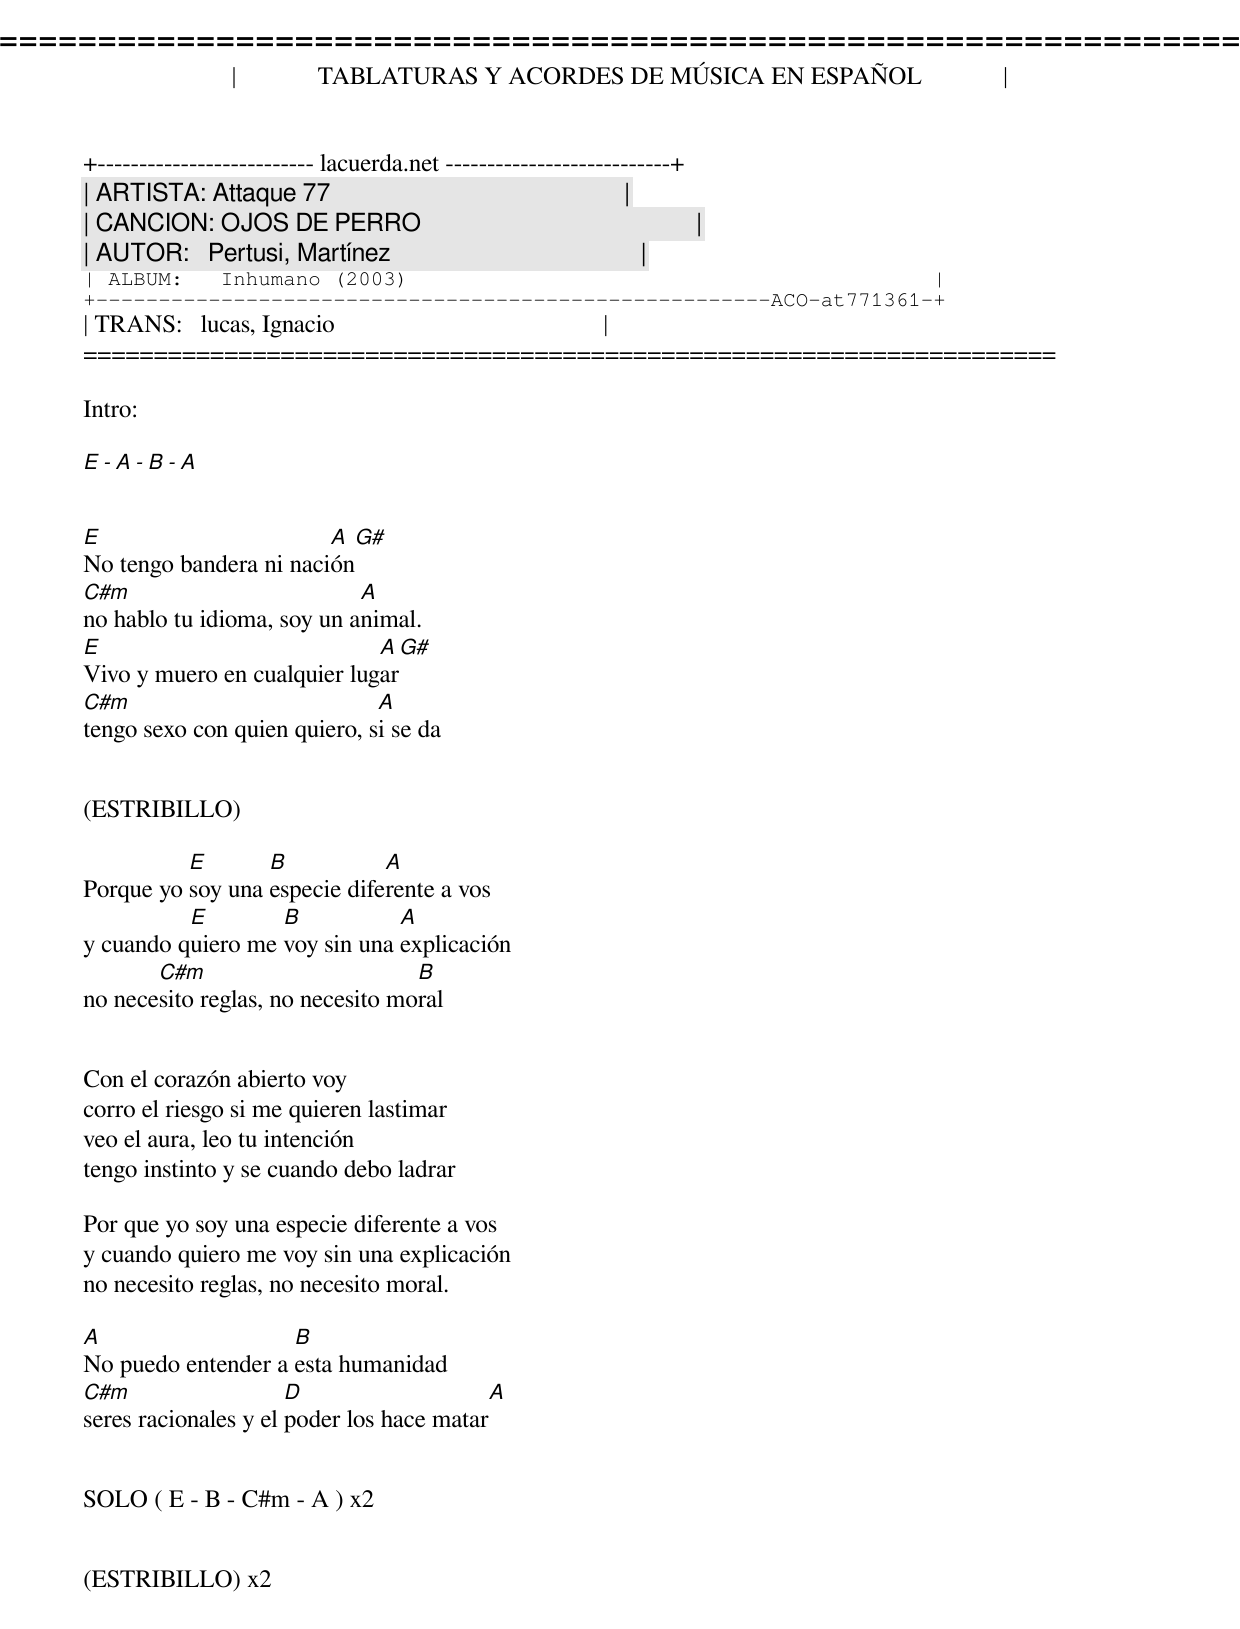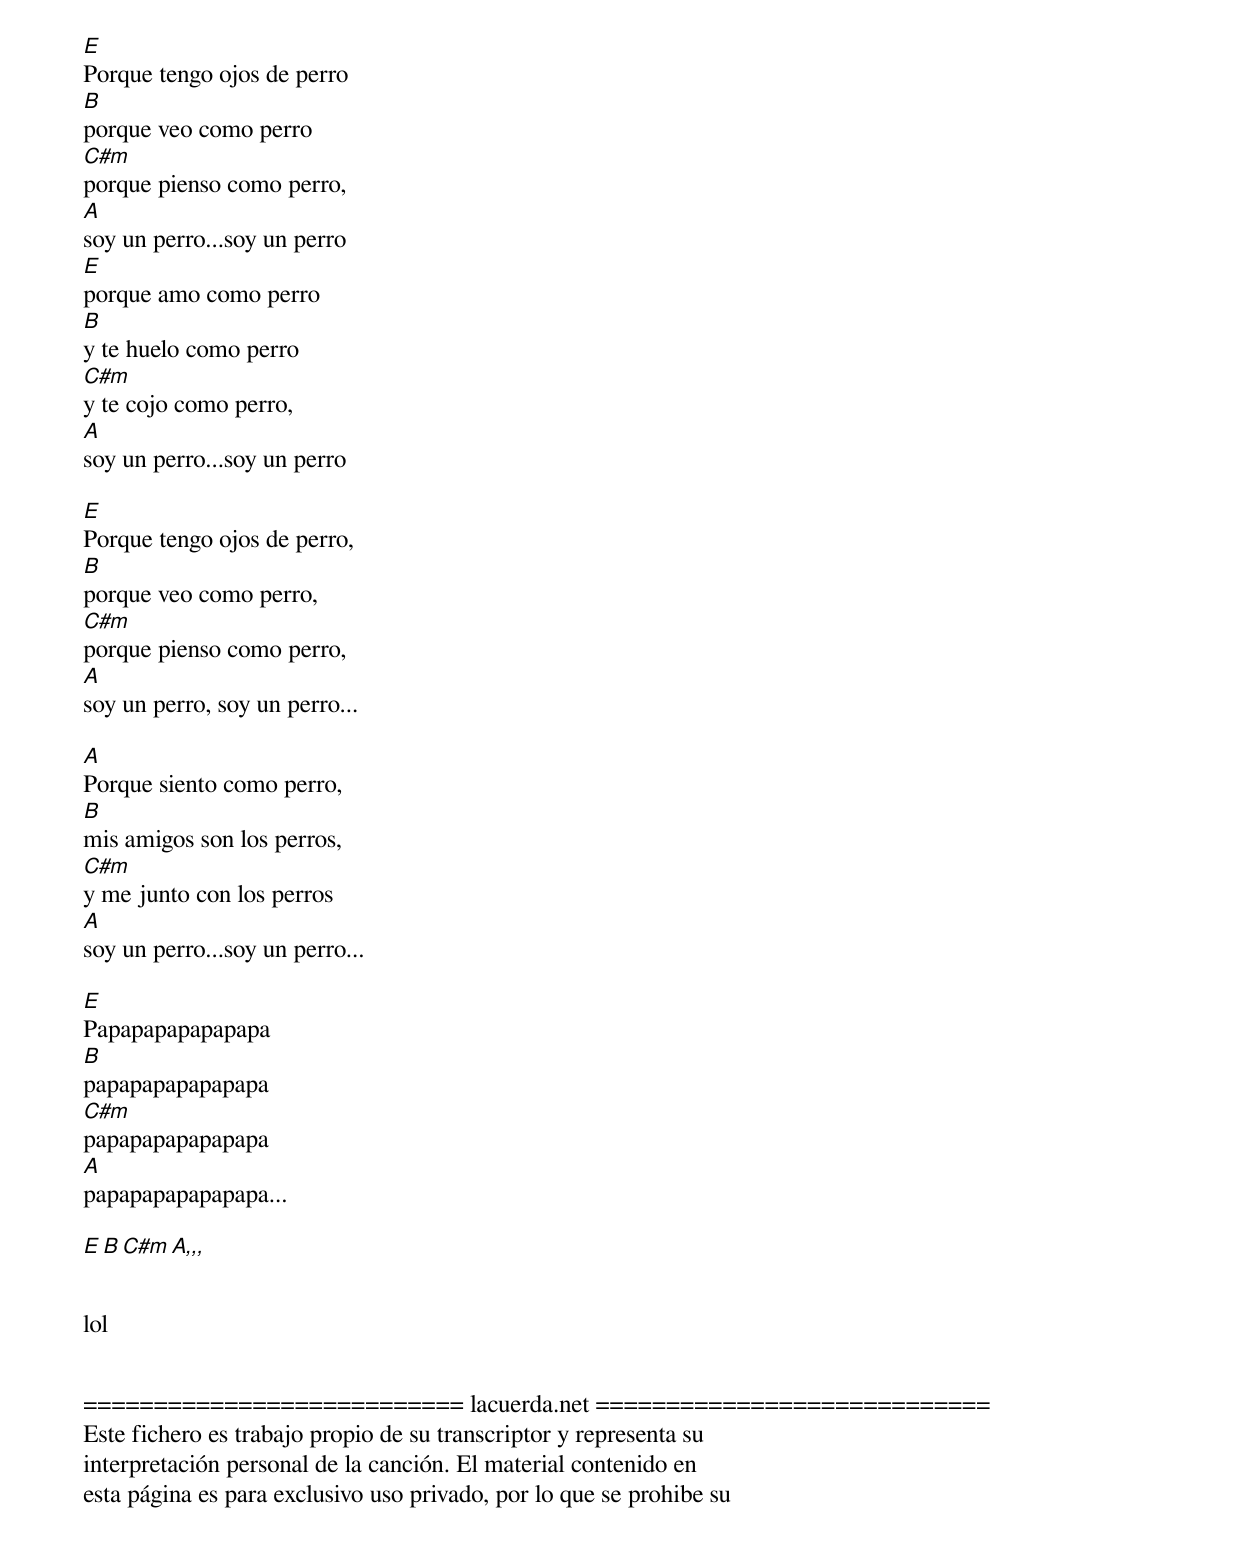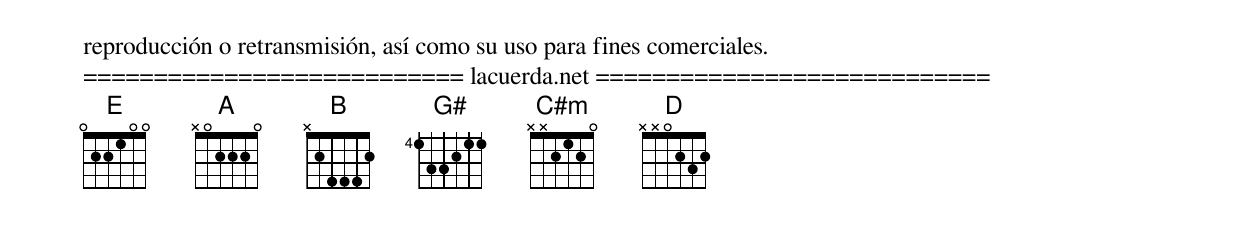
=====================================================================
|             TABLATURAS Y ACORDES DE MÚSICA EN ESPAÑOL             |
+-------------------------- lacuerda.net ---------------------------+
| ARTISTA: Attaque 77                                               |
| CANCION: OJOS DE PERRO                                            |
| AUTOR:   Pertusi, Martínez                                        |
| ALBUM:   Inhumano (2003)                                          |
+------------------------------------------------------ACO-at771361-+
| TRANS:   lucas, Ignacio                                           |
=====================================================================

Intro:

E - A - B - A


E                       A   G#
No tengo bandera ni nación
C#m                         A
no hablo tu idioma, soy un animal.
E                            A   G#
Vivo y muero en cualquier lugar
C#m                           A
tengo sexo con quien quiero, si se da


(ESTRIBILLO)

          E       B           A
Porque yo soy una especie diferente a vos
          E        B           A
y cuando quiero me voy sin una explicación
       C#m                        B
no necesito reglas, no necesito moral


Con el corazón abierto voy
corro el riesgo si me quieren lastimar
veo el aura, leo tu intención
tengo instinto y se cuando debo ladrar

Por que yo soy una especie diferente a vos
y cuando quiero me voy sin una explicación
no necesito reglas, no necesito moral.

A                   B
No puedo entender a esta humanidad
C#m                   D                   A
seres racionales y el poder los hace matar


SOLO ( E - B - C#m - A ) x2


(ESTRIBILLO) x2


E
Porque tengo ojos de perro
B
porque veo como perro
C#m
porque pienso como perro,
A
soy un perro...soy un perro
E
porque amo como perro
B
y te huelo como perro
C#m
y te cojo como perro,
A
soy un perro...soy un perro

E
Porque tengo ojos de perro,
B
porque veo como perro,
C#m
porque pienso como perro,
A
soy un perro, soy un perro...

A
Porque siento como perro,
B
mis amigos son los perros,
C#m
y me junto con los perros
A
soy un perro...soy un perro...

E
Papapapapapapapa
B
papapapapapapapa
C#m
papapapapapapapa
A
papapapapapapapa...

E B C#m A,,,


lol


=========================== lacuerda.net ============================
Este fichero es trabajo propio de su transcriptor y representa su
interpretación personal de la canción. El material contenido en
esta página es para exclusivo uso privado, por lo que se prohibe su
reproducción o retransmisión, así como su uso para fines comerciales.
=========================== lacuerda.net ============================
